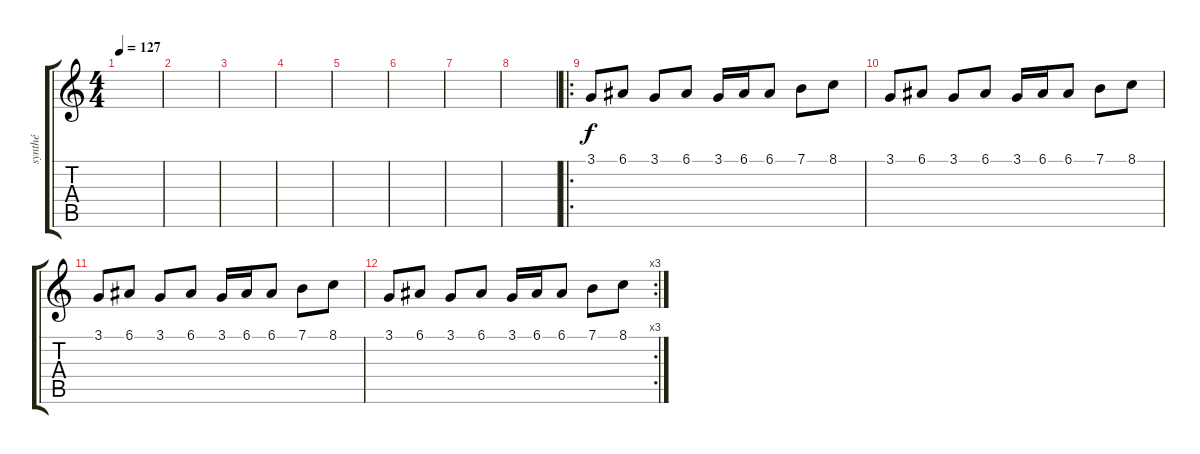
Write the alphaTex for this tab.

\track ("synthé" "synthé") {instrument stringensemble1}
\staff {score tabs}
\tuning (E4 B3 G3 D3 A2 E2) {hide}
\ts (4 4)
\tempo 127
\clef g2
\ks c
|
|
|
|
|
|
|
|
\ro
3.1.8{volume 13 instrument lead1square} 6.1.8 3.1.8 6.1.8 3.1.16 6.1.16 6.1.8 7.1.8 8.1.8 |
3.1.8 6.1.8 3.1.8 6.1.8 3.1.16 6.1.16 6.1.8 7.1.8 8.1.8 |
3.1.8 6.1.8 3.1.8 6.1.8 3.1.16 6.1.16 6.1.8 7.1.8 8.1.8 |
\rc 3
3.1.8 6.1.8 3.1.8 6.1.8 3.1.16 6.1.16 6.1.8 7.1.8 8.1.8
